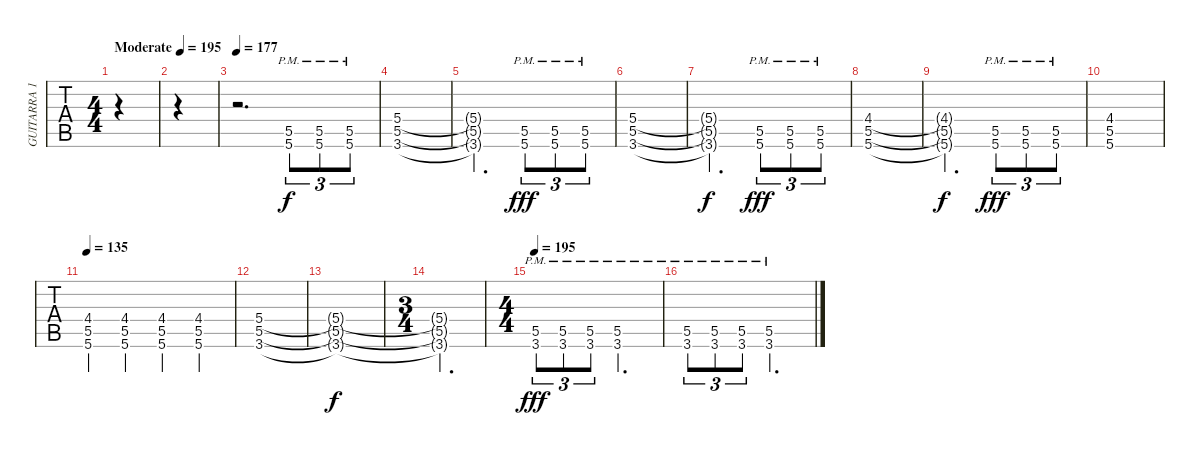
\track ("GUITARRA 1" "GUITARRA 1") {instrument overdrivenguitar}
\staff {tabs}
\tuning (Eb4 Bb3 Gb3 Db3 Ab2 Eb2) {hide}
\ts (4 4)
\tempo (195 "Moderate")
\clef g2
\ks c
|
|
\tempo 177
r.2{d} (5.5{pm} 5.6{pm}).8{tu (3 2)} (5.5{pm} 5.6{pm}).8{tu (3 2)} (5.5{pm} 5.6{pm}).8{tu (3 2)} |
(5.4 5.5 3.6).1 |
(5.4{t} 5.5{t} 3.6{t}).2{d dy f} (5.5{pm} 5.6{pm}).8{tu (3 2) dy fff} (5.5{pm} 5.6{pm}).8{tu (3 2)} (5.5{pm} 5.6{pm}).8{tu (3 2)} |
(5.4 5.5 3.6).1 |
(5.4{t} 5.5{t} 3.6{t}).2{d dy f} (5.5{pm} 5.6{pm}).8{tu (3 2) dy fff} (5.5{pm} 5.6{pm}).8{tu (3 2)} (5.5{pm} 5.6{pm}).8{tu (3 2)} |
(4.4 5.5 5.6).1 |
(4.4{t} 5.5{t} 5.6{t}).2{d dy f} (5.5{pm} 5.6{pm}).8{tu (3 2) dy fff} (5.5{pm} 5.6{pm}).8{tu (3 2)} (5.5{pm} 5.6{pm}).8{tu (3 2)} |
(4.4 5.5 5.6).1 |
\tempo 135
(4.4 5.5 5.6).4 (4.4 5.5 5.6).4 (4.4 5.5 5.6).4 (4.4 5.5 5.6).4 |
(5.4 5.5 3.6).1 |
(5.4{t} 5.5{t} 3.6{t}).1{dy f} |
\ts (3 4)
(5.4{t} 5.5{t} 3.6{t}).2{d} |
\ts (4 4)
\tempo 195
(5.5{pm} 3.6{pm}).8{tu (3 2) dy fff} (5.5{pm} 3.6{pm}).8{tu (3 2)} (5.5{pm} 3.6{pm}).8{tu (3 2)} (5.5{pm} 3.6{pm}).2{d} |
(5.5{pm} 3.6{pm}).8{tu (3 2)} (5.5{pm} 3.6{pm}).8{tu (3 2)} (5.5{pm} 3.6{pm}).8{tu (3 2)} (5.5{pm} 3.6{pm}).2{d}
